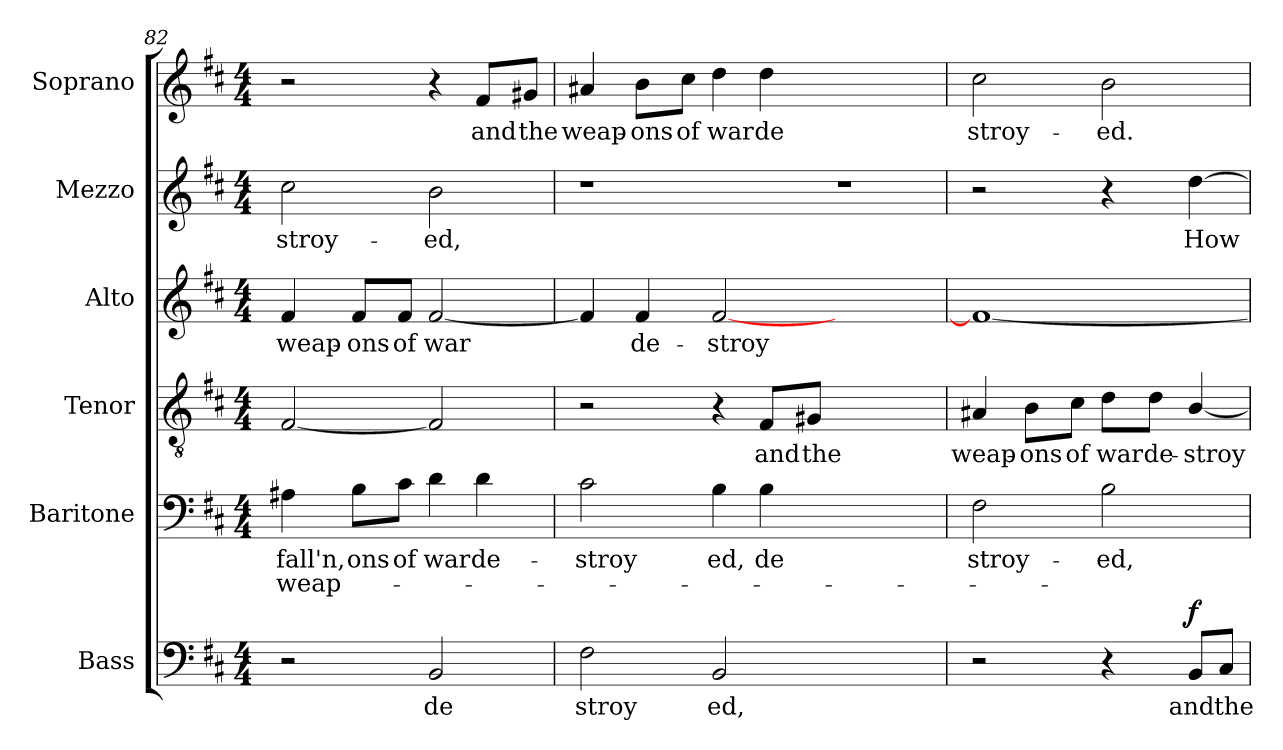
**kern	**text	**dynam	**kern	**text	**text	**kern	**text	**kern	**text	**kern	**text	**kern	**text
*part6	*part6	*part6	*part5	*part5	*part5	*part4	*part4	*part3	*part3	*part2	*part2	*part1	*part1
*staff6	*staff6	*staff6	*staff5	*staff5	*staff5	*staff4	*staff4	*staff3	*staff3	*staff2	*staff2	*staff1	*staff1
*I"Bass	*	*	*I"Baritone	*	*	*I"Tenor	*	*I"Alto	*	*I"Mezzo	*	*I"Soprano	*
*I'B	*	*	*I'Bar	*	*	*I'T.	*	*I'A	*	*I'M	*	*I'S	*
!!LO:PB:g=z
*clefF4	*	*	*clefF4	*	*	*clefGv2	*	*clefG2	*	*clefG2	*	*clefG2	*
*	*	*	*	*	*	*ITrd7c12	*	*	*	*	*	*	*
*k[f#c#]	*	*	*k[f#c#]	*	*	*k[f#c#]	*	*k[f#c#]	*	*k[f#c#]	*	*k[f#c#]	*
*D:	*	*	*D:	*	*	*D:	*	*D:	*	*D:	*	*D:	*
*M4/4	*	*	*M4/4	*	*	*M4/4	*	*M4/4	*	*M4/4	*	*M4/4	*
=82	=82	=82	=82	=82	=82	=82	=82	=82	=82	=82	=82	=82	=82
!	!	!	!	!LO:LY:a:color=#000000	!LO:LY:b:color=#000000	!	!	!	!	!	!	!	!
!	!	!	!	!	!	!	!	!	!LO:LY:b:color=#000000	!	!	!	!
!	!	!	!	!	!	!	!	!	!	!	!LO:LY:b:color=#000000	!	!
2r	.	.	4A#Xi\	fall'n,	weap-	[2FF#i/	.	4f#i/	weap-	2cc#i\	stroy-	2r	.
!	!	!	!	!LO:LY:b:color=#000000	!	!	!	!	!	!	!	!	!
!	!	!	!	!	!	!	!	!	!LO:LY:b:color=#000000	!	!	!	!
.	.	.	8Bi\L	ons	.	.	.	8f#i/L	ons	.	.	.	.
!	!	!	!	!LO:LY:b:color=#000000	!	!	!	!	!	!	!	!	!
!	!	!	!	!	!	!	!	!	!LO:LY:b:color=#000000	!	!	!	!
.	.	.	8c#i\J	of	.	.	.	8f#i/J	of	.	.	.	.
!	!LO:LY:b:color=#000000	!	!	!	!	!	!	!	!	!	!	!	!
!	!	!	!	!LO:LY:b:color=#000000	!	!	!	!	!	!	!	!	!
!	!	!	!	!	!	!	!	!	!LO:LY:b:color=#000000	!	!	!	!
!	!	!	!	!	!	!	!	!	!	!	!LO:LY:b:color=#000000	!	!
2BBi/	de	.	4di\	war	.	2FF#i/]	.	[2f#i/	war	2bi\	-ed,	4r	.
!	!	!	!	!LO:LY:b:color=#000000	!	!	!	!	!	!	!	!	!
!	!	!	!	!	!	!	!	!	!	!	!	!	!LO:LY:b:color=#000000
.	.	.	4di\	de-	.	.	.	.	.	.	.	8f#i/L	and
!	!	!	!	!	!	!	!	!	!	!	!	!	!LO:LY:b:color=#000000
.	.	.	.	.	.	.	.	.	.	.	.	8g#Xi/J	the
=83	=83	=83	=83	=83	=83	=83	=83	=83	=83	=83	=83	=83	=83
!	!LO:LY:b:color=#000000	!	!	!	!	!	!	!	!	!	!	!	!
!	!	!	!	!LO:LY:b:color=#000000	!	!	!	!	!	!	!	!	!
!	!	!	!	!	!	!	!	!	!	!	!	!	!LO:LY:b:color=#000000
2F#i\	stroy	.	2c#i\	stroy	.	2r	.	4f#i/]	.	1r	.	4a#Xi/	weap-
!	!	!	!	!	!	!	!	!	!LO:LY:b:color=#000000	!	!	!	!
!	!	!	!	!	!	!	!	!	!	!	!	!	!LO:LY:b:color=#000000
.	.	.	.	.	.	.	.	4f#i/	de-	.	.	8bi\L	ons
!	!	!	!	!	!	!	!	!	!	!	!	!	!LO:LY:b:color=#000000
.	.	.	.	.	.	.	.	.	.	.	.	8cc#i\J	of
!	!LO:LY:b:color=#000000	!	!	!	!	!	!	!	!	!	!	!	!
!	!	!	!	!LO:LY:b:color=#000000	!	!	!	!	!	!	!	!	!
!	!	!	!	!	!	!	!	!	!LO:LY:b:color=#000000	!	!	!	!
!	!	!	!	!	!	!	!	!	!	!	!	!	!LO:LY:b:color=#000000
2BBi/	ed,	.	4Bi\	ed,	.	4r	.	[2f#i/	stroy	.	.	4ddi\	war
!	!	!	!	!LO:LY:b:color=#000000	!	!	!	!	!	!	!	!	!
!	!	!	!	!	!	!	!LO:LY:b:color=#000000	!	!	!	!	!	!
!	!	!	!	!	!	!	!	!	!	!	!	!	!LO:LY:b:color=#000000
.	.	.	4Bi\	de	.	8FF#i/L	and	.	.	.	.	4ddi\	de
!	!	!	!	!	!	!	!LO:LY:b:color=#000000	!	!	!	!	!	!
.	.	.	.	.	.	8GG#Xi/J	the	.	.	.	.	.	.
1ryy	.	.	1ryy	.	.	1ryy	.	1ryy	.	1r	.	1ryy	.
=84	=84	=84	=84	=84	=84	=84	=84	=84	=84	=84	=84	=84	=84
!	!	!	!	!LO:LY:b:color=#000000	!	!	!	!	!	!	!	!	!
!	!	!	!	!	!	!	!LO:LY:b:color=#000000	!	!	!	!	!	!
!	!	!	!	!	!	!	!	!	!	!	!	!	!LO:LY:b:color=#000000
2r	.	.	2F#i\	stroy-	.	4AA#Xi/	weap-	1f#i_	.	2r	.	2cc#i\	stroy-
!	!	!	!	!	!	!	!LO:LY:b:color=#000000	!	!	!	!	!	!
.	.	.	.	.	.	8BBi\L	ons	.	.	.	.	.	.
!	!	!	!	!	!	!	!LO:LY:b:color=#000000	!	!	!	!	!	!
.	.	.	.	.	.	8C#i\J	of	.	.	.	.	.	.
!	!	!	!	!LO:LY:b:color=#000000	!	!	!	!	!	!	!	!	!
!	!	!	!	!	!	!	!LO:LY:b:color=#000000	!	!	!	!	!	!
!	!	!	!	!	!	!	!	!	!	!	!	!	!LO:LY:b:color=#000000
4r	.	.	2Bi\	-ed,	.	8Di\L	war	.	.	4r	.	2bi\	-ed.
!	!	!	!	!	!	!	!LO:LY:b:color=#000000	!	!	!	!	!	!
.	.	.	.	.	.	8Di\J	de-	.	.	.	.	.	.
!	!LO:LY:b:color=#000000	!	!	!	!	!	!	!	!	!	!	!	!
!	!	!	!	!	!	!	!LO:LY:b:color=#000000	!	!	!	!	!	!
!	!	!	!	!	!	!	!	!	!	!	!LO:LY:b:color=#000000	!	!
8BBi/L	and	f	.	.	.	[4BBi/	stroy-	.	.	[4ddi\	How	.	.
!	!LO:LY:b:color=#000000	!	!	!	!	!	!	!	!	!	!	!	!
8C#i/J	the	.	.	.	.	.	.	.	.	.	.	.	.
=	=	=	=	=	=	=	=	=	=	=	=	=	=
*-	*-	*-	*-	*-	*-	*-	*-	*-	*-	*-	*-	*-	*-
